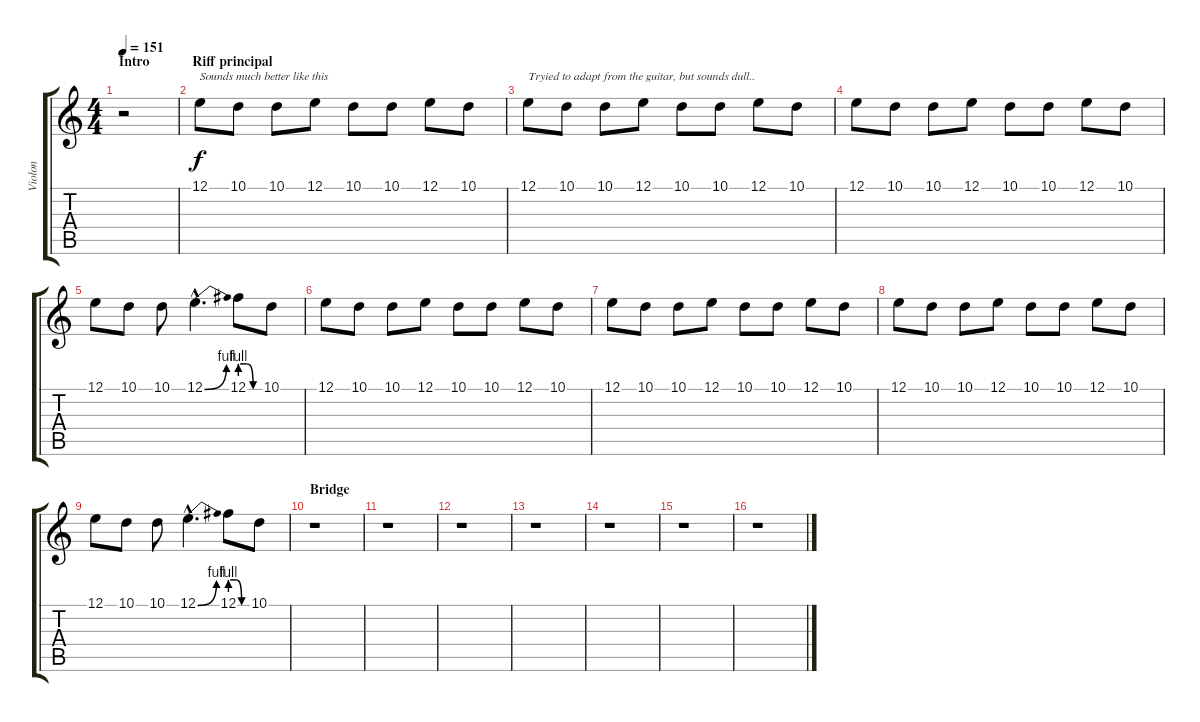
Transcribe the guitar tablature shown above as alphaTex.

\track ("Violon" "Violon") {instrument violin}
\staff {score tabs}
\tuning (E4 B3 G3 D3 A2 E2) {hide}
\ts (4 4)
\section ("" "Intro")
\tempo 151
\clef g2
\ks c
r.2{dy f instrument violin} |
\section ("" "Riff principal")
12.1.8{txt "Sounds much better like this"} 10.1.8 10.1.8 12.1.8 10.1.8 10.1.8 12.1.8 10.1.8 |
12.1.8{txt "Tryied to adapt from the guitar, but sounds dull.."} 10.1.8 10.1.8 12.1.8 10.1.8 10.1.8 12.1.8 10.1.8 |
12.1.8 10.1.8 10.1.8 12.1.8 10.1.8 10.1.8 12.1.8 10.1.8 |
12.1.8 10.1.8 10.1.8 12.1{be (bend 0 0 60 4) hac}.4{d} 12.1{be (custom 0 4 20 4 40 0 60 0)}.8 10.1.8 |
12.1.8 10.1.8 10.1.8 12.1.8 10.1.8 10.1.8 12.1.8 10.1.8 |
12.1.8 10.1.8 10.1.8 12.1.8 10.1.8 10.1.8 12.1.8 10.1.8 |
12.1.8 10.1.8 10.1.8 12.1.8 10.1.8 10.1.8 12.1.8 10.1.8 |
12.1.8 10.1.8 10.1.8 12.1{be (bend 0 0 60 4) hac}.4{d} 12.1{be (custom 0 4 20 4 40 0 60 0)}.8 10.1.8 |
\section ("" "Bridge")
r.1 |
r.1 |
r.1 |
r.1 |
r.1 |
r.1 |
r.1
